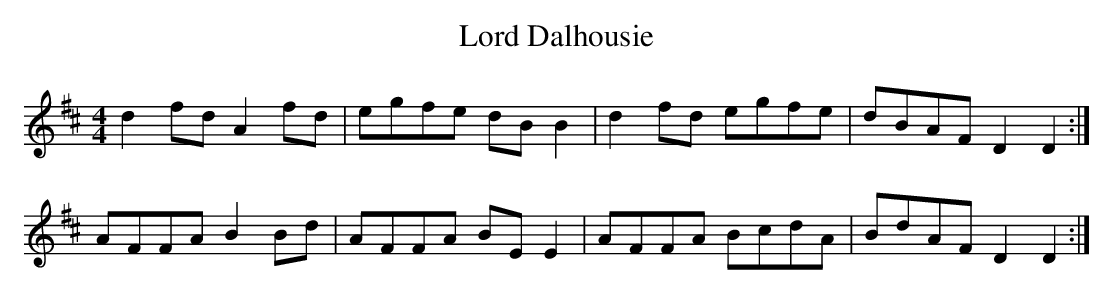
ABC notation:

X:1
T:Lord Dalhousie
M:4/4
L:1/8
K:D
d2 fd A2 fd | egfe dB B2 | d2 fd egfe | dBAF D2 D2 :|
AFFA  B2 Bd | AFFA BE E2 | AFFA  BcdA | BdAF D2 D2 :|
